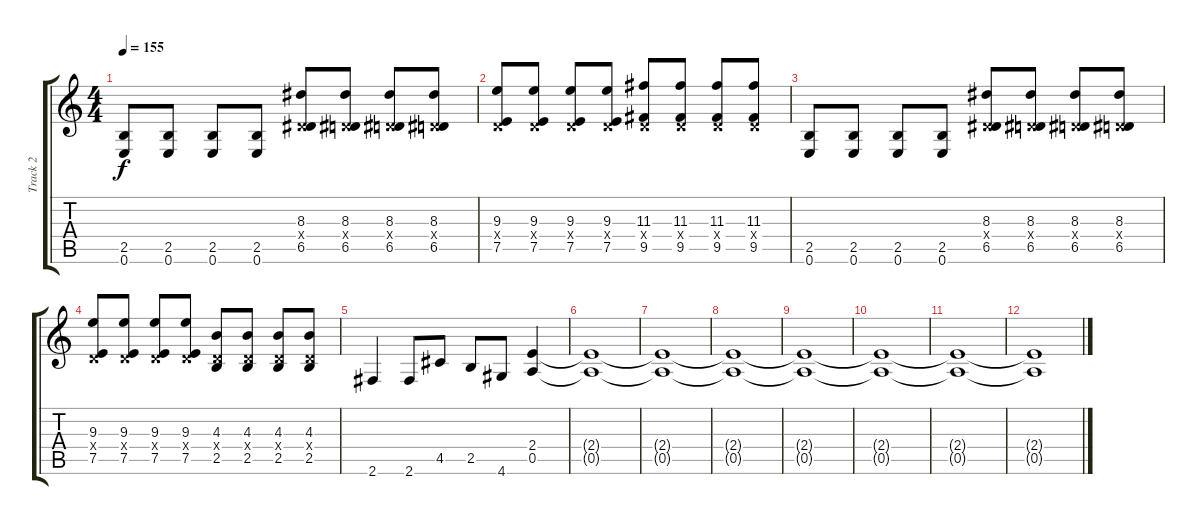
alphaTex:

\track ("Track 2" "Track 2") {instrument overdrivenguitar}
\staff {score tabs}
\tuning (E4 B3 G3 D3 A2 E2) {hide}
\ts (4 4)
\tempo 155
\clef g2
\ks c
(2.5 0.6).8{dy f} (2.5 0.6).8 (2.5 0.6).8 (2.5 0.6).8 (8.3 0.4{x} 6.5).8 (8.3 0.4{x} 6.5).8 (8.3 0.4{x} 6.5).8 (8.3 0.4{x} 6.5).8 |
(9.3 0.4{x} 7.5).8 (9.3 0.4{x} 7.5).8 (9.3 0.4{x} 7.5).8 (9.3 0.4{x} 7.5).8 (11.3 0.4{x} 9.5).8 (11.3 0.4{x} 9.5).8 (11.3 0.4{x} 9.5).8 (11.3 0.4{x} 9.5).8 |
(2.5 0.6).8 (2.5 0.6).8 (2.5 0.6).8 (2.5 0.6).8 (8.3 0.4{x} 6.5).8 (8.3 0.4{x} 6.5).8 (8.3 0.4{x} 6.5).8 (8.3 0.4{x} 6.5).8 |
(9.3 0.4{x} 7.5).8 (9.3 0.4{x} 7.5).8 (9.3 0.4{x} 7.5).8 (9.3 0.4{x} 7.5).8 (4.3 0.4{x} 2.5).8 (4.3 0.4{x} 2.5).8 (4.3 0.4{x} 2.5).8 (4.3 0.4{x} 2.5).8 |
2.6.4 2.6.8 4.5.8 2.5.8 4.6.8 (2.4 0.5).4 |
(2.4{t} 0.5{t}).1 |
(2.4{t} 0.5{t}).1 |
(2.4{t} 0.5{t}).1 |
(2.4{t} 0.5{t}).1 |
(2.4{t} 0.5{t}).1 |
(2.4{t} 0.5{t}).1 |
(2.4{t} 0.5{t}).1
